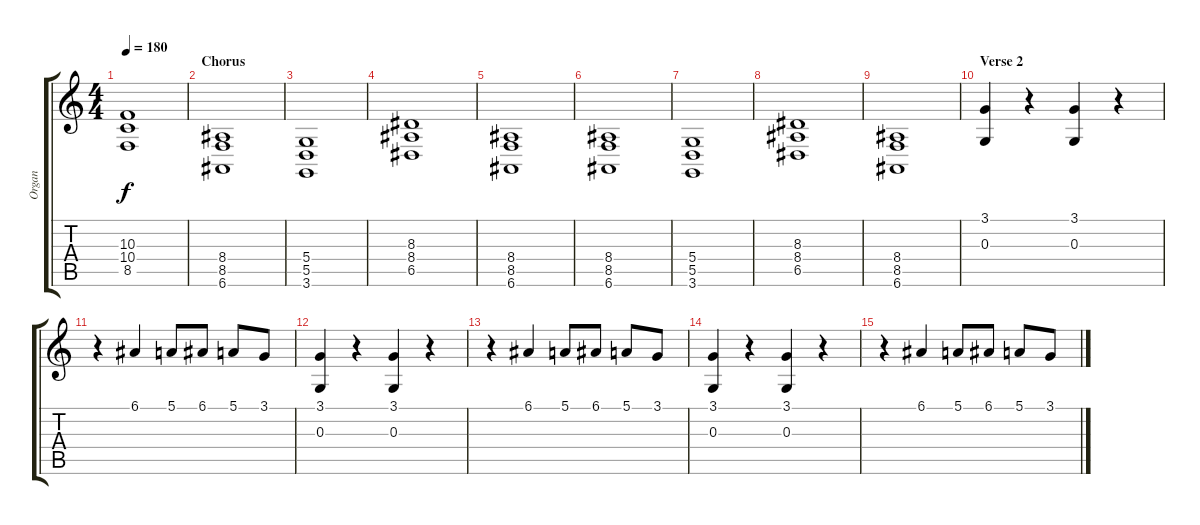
\track ("Organ" "Organ") {instrument drawbarorgan}
\staff {score tabs}
\tuning (E4 B3 G3 D3 A2 E2) {hide}
\ts (4 4)
\tempo 180
\clef g2
\ks c
(10.3 10.4 8.5).1{dy f} |
\section ("" "Chorus")
(8.4 8.5 6.6).1 |
(5.4 5.5 3.6).1 |
(8.3 8.4 6.5).1 |
(8.4 8.5 6.6).1 |
(8.4 8.5 6.6).1 |
(5.4 5.5 3.6).1 |
(8.3 8.4 6.5).1 |
(8.4 8.5 6.6).1 |
\section ("" "Verse 2")
(3.1 0.3).4 r.4 (3.1 0.3).4 r.4 |
r.4 6.1.4 5.1.8 6.1.8 5.1.8 3.1.8 |
(3.1 0.3).4 r.4 (3.1 0.3).4 r.4 |
r.4 6.1.4 5.1.8 6.1.8 5.1.8 3.1.8 |
(3.1 0.3).4 r.4 (3.1 0.3).4 r.4 |
r.4 6.1.4 5.1.8 6.1.8 5.1.8 3.1.8
